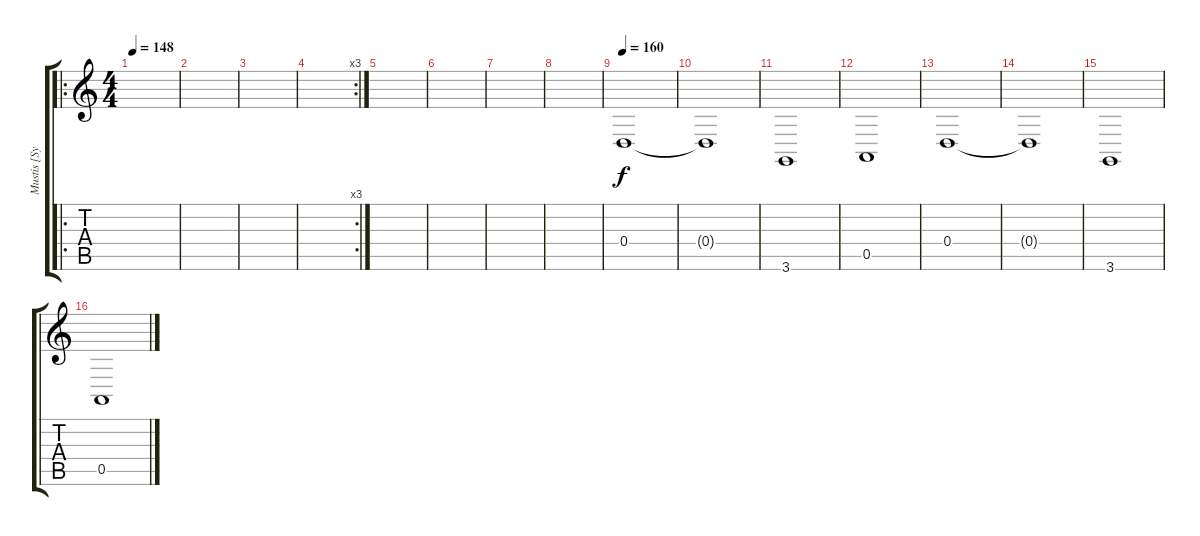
\track ("Mustis [Synthesizers] " "Mustis [Sy") {instrument stringensemble1}
\staff {score tabs}
\tuning (E4 B3 G3 D3 A2 E2) {hide}
\ro
\ts (4 4)
\tempo 148
\clef g2
\ks c
|
|
|
\rc 3
|
|
|
|
|
\tempo 160
0.4.1 |
0.4{t}.1 |
3.6.1 |
0.5.1 |
0.4.1 |
0.4{t}.1 |
3.6.1 |
0.5.1
